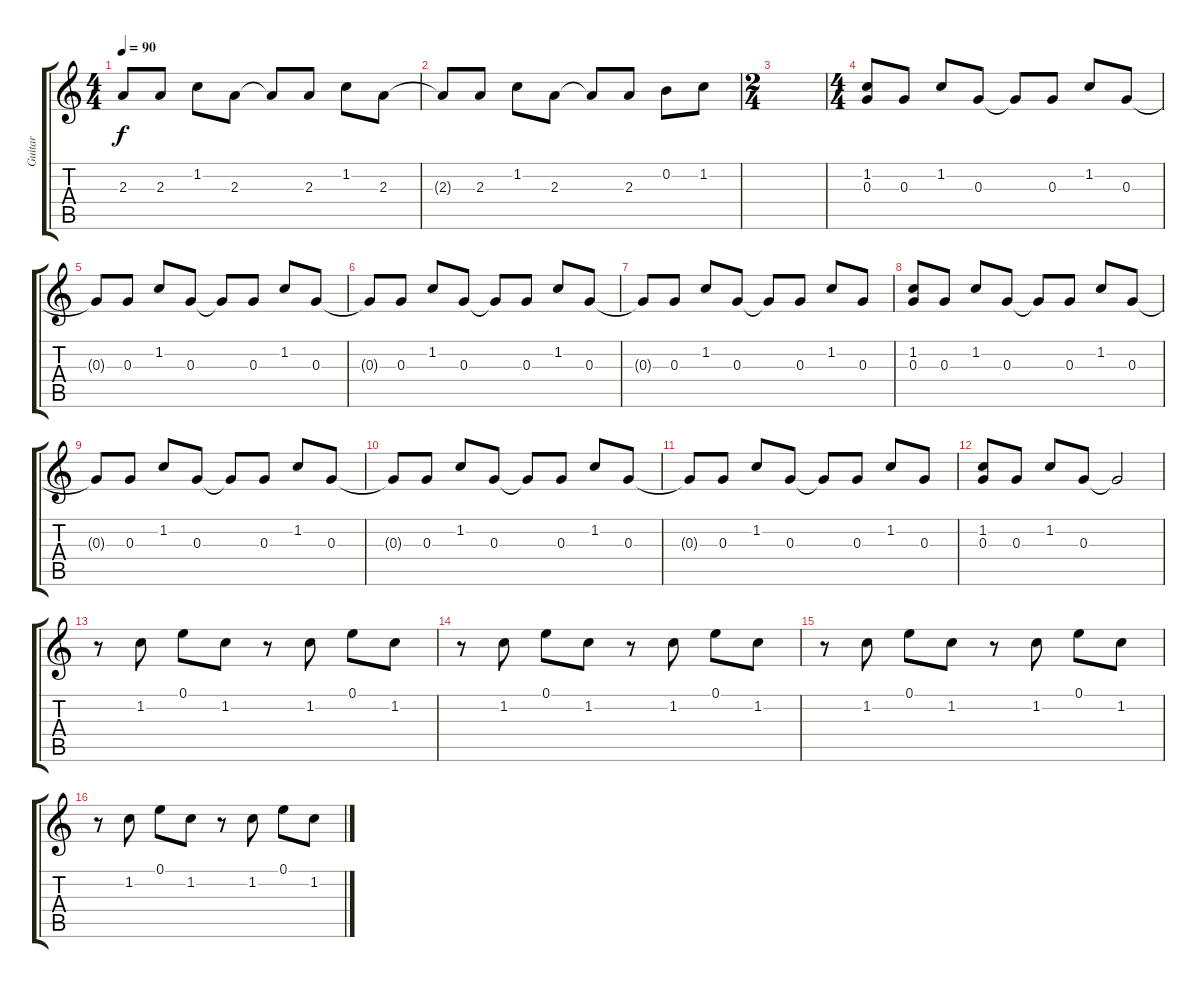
\track ("Guitar" "Guitar") {instrument electricguitarjazz}
\staff {score tabs}
\tuning (E4 B3 G3 D3 A2 E2) {hide}
\ts (4 4)
\tempo 90
\clef g2
\ks c
2.3{t}.8{dy f} 2.3.8 1.2.8 2.3.8 2.3{t}.8 2.3.8 1.2.8 2.3.8 |
2.3{t}.8 2.3.8 1.2.8 2.3.8 2.3{t}.8 2.3.8 0.2.8 1.2.8 |
\ts (2 4)
|
\ts (4 4)
(1.2 0.3).8 0.3.8 1.2.8 0.3.8 0.3{t}.8 0.3.8 1.2.8 0.3.8 |
0.3{t}.8 0.3.8 1.2.8 0.3.8 0.3{t}.8 0.3.8 1.2.8 0.3.8 |
0.3{t}.8 0.3.8 1.2.8 0.3.8 0.3{t}.8 0.3.8 1.2.8 0.3.8 |
0.3{t}.8 0.3.8 1.2.8 0.3.8 0.3{t}.8 0.3.8 1.2.8 0.3.8 |
(1.2 0.3).8 0.3.8 1.2.8 0.3.8 0.3{t}.8 0.3.8 1.2.8 0.3.8 |
0.3{t}.8 0.3.8 1.2.8 0.3.8 0.3{t}.8 0.3.8 1.2.8 0.3.8 |
0.3{t}.8 0.3.8 1.2.8 0.3.8 0.3{t}.8 0.3.8 1.2.8 0.3.8 |
0.3{t}.8 0.3.8 1.2.8 0.3.8 0.3{t}.8 0.3.8 1.2.8 0.3.8 |
(1.2 0.3).8 0.3.8 1.2.8 0.3.8 0.3{t}.2 |
r.8 1.2.8 0.1.8 1.2.8 r.8 1.2.8 0.1.8 1.2.8 |
r.8 1.2.8 0.1.8 1.2.8 r.8 1.2.8 0.1.8 1.2.8 |
r.8 1.2.8 0.1.8 1.2.8 r.8 1.2.8 0.1.8 1.2.8 |
r.8 1.2.8 0.1.8 1.2.8 r.8 1.2.8 0.1.8 1.2.8
